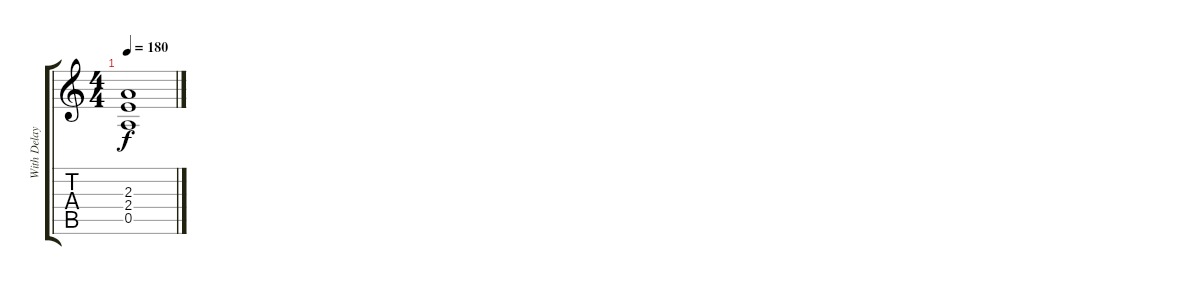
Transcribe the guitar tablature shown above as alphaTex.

\track ("With Delay Notes" "With Delay") {instrument distortionguitar}
\staff {score tabs}
\tuning (E4 B3 G3 D3 A2 E2) {hide}
\ts (4 4)
\tempo 180
\clef g2
\ks c
(2.3{t} 2.4{t} 0.5{t}).1{dy f}
